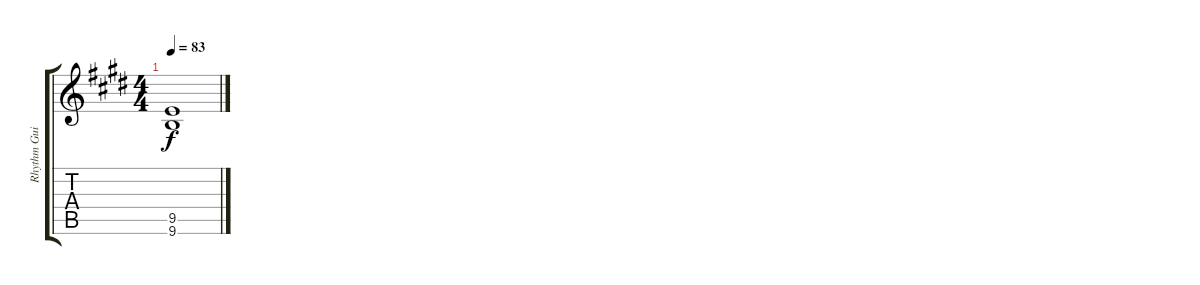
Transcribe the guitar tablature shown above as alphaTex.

\track ("Rhythm Guitar II" "Rhythm Gui") {instrument overdrivenguitar}
\staff {score tabs}
\tuning (D4 B3 G3 D3 G2 D2) {hide}
\ts (4 4)
\tempo 83
\clef g2
\ks e
(9.5{t} 9.6{t}).1{dy f}
